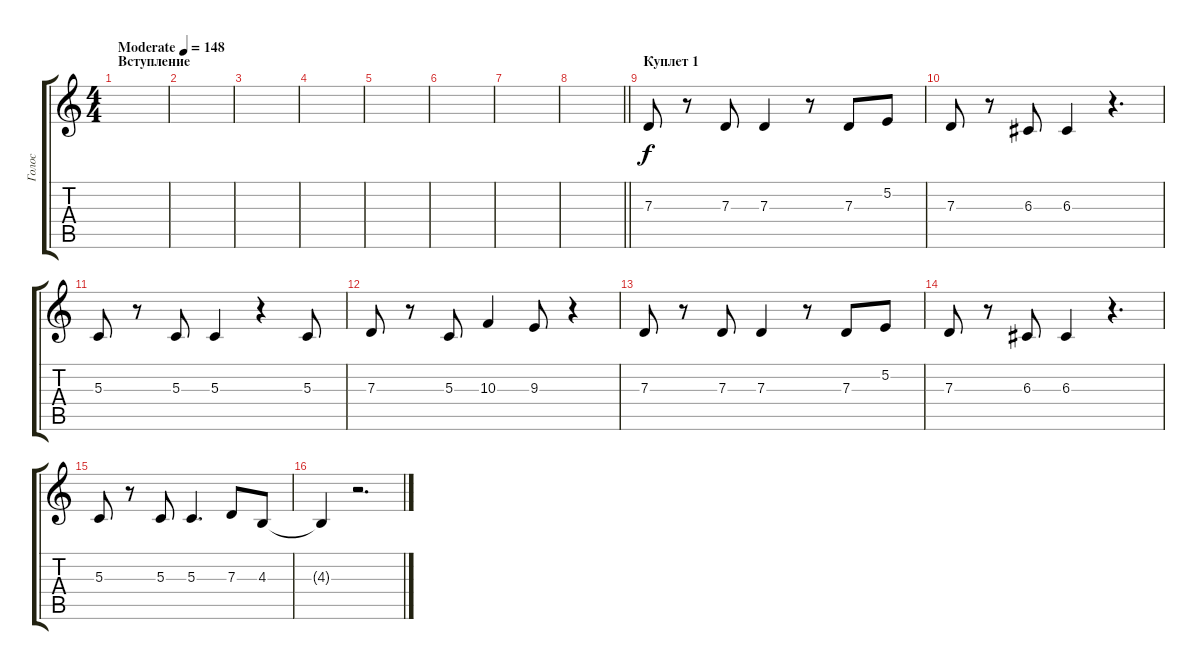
\track ("Голос" "Голос") {instrument tenorsax}
\staff {score tabs}
\tuning (E4 B3 G3 D3 A2 E2) {hide}
\ts (4 4)
\section ("" "Вступление")
\tempo (148 "Moderate")
\clef g2
\ks c
|
|
|
|
|
|
|
\barLineRight lightlight
|
\section ("" "Куплет 1")
7.3.8 r.8 7.3.8 7.3.4 r.8 7.3.8 5.2.8 |
7.3.8 r.8 6.3.8 6.3.4 r.4{d} |
5.3.8 r.8 5.3.8 5.3.4 r.4 5.3.8 |
7.3.8 r.8 5.3.8 10.3.4 9.3.8 r.4 |
7.3.8 r.8 7.3.8 7.3.4 r.8 7.3.8 5.2.8 |
7.3.8 r.8 6.3.8 6.3.4 r.4{d} |
5.3.8 r.8 5.3.8 5.3.4{d} 7.3.8 4.3.8 |
4.3{t}.4 r.2{d}
